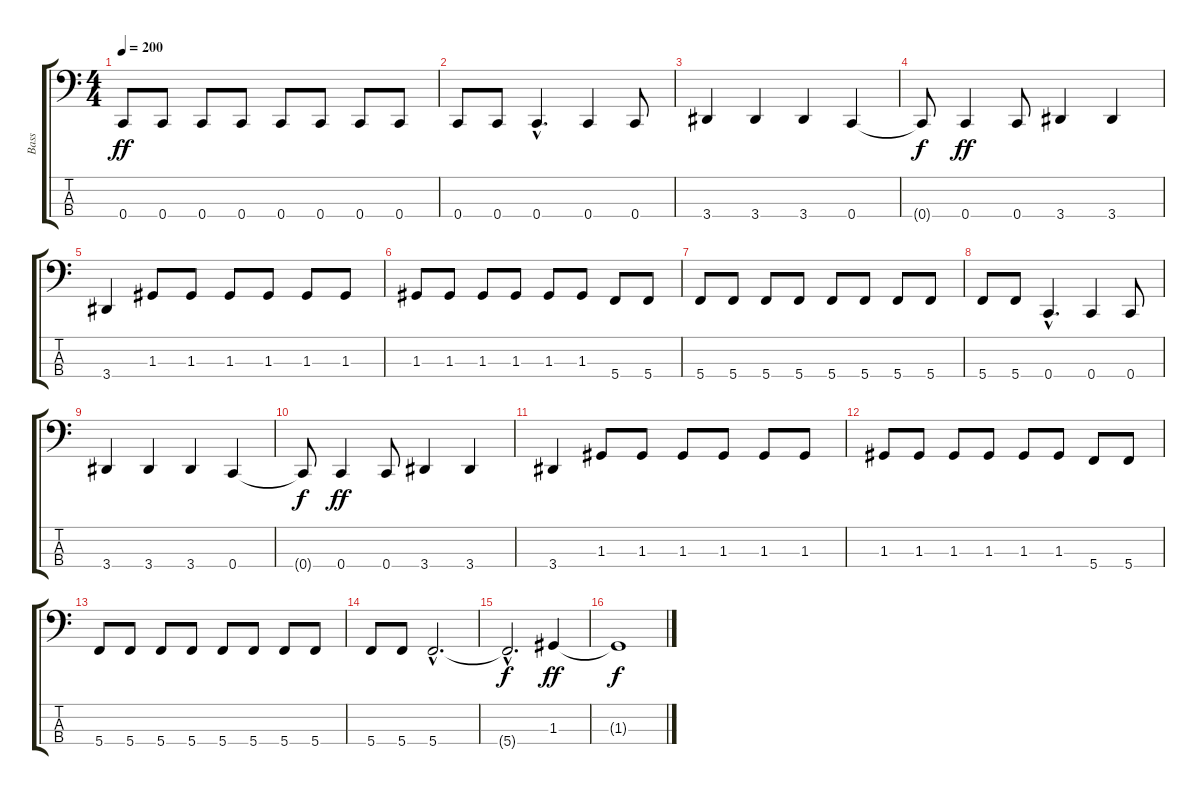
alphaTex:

\track ("Bass" "Bass") {instrument electricbasspick}
\staff {score tabs}
\tuning (F2 C2 G1 C1) {hide}
\ts (4 4)
\tempo 200
\clef f4
\ks c
0.4.8{dy ff} 0.4.8 0.4.8 0.4.8 0.4.8 0.4.8 0.4.8 0.4.8 |
0.4.8 0.4.8 0.4{hac}.4{d} 0.4.4 0.4.8 |
3.4.4 3.4.4 3.4.4 0.4.4 |
0.4{t}.8{dy f} 0.4.4{dy ff} 0.4.8 3.4.4 3.4.4 |
3.4.4 1.3.8 1.3.8 1.3.8 1.3.8 1.3.8 1.3.8 |
1.3.8 1.3.8 1.3.8 1.3.8 1.3.8 1.3.8 5.4.8 5.4.8 |
5.4.8 5.4.8 5.4.8 5.4.8 5.4.8 5.4.8 5.4.8 5.4.8 |
5.4.8 5.4.8 0.4{hac}.4{d} 0.4.4 0.4.8 |
3.4.4 3.4.4 3.4.4 0.4.4 |
0.4{t}.8{dy f} 0.4.4{dy ff} 0.4.8 3.4.4 3.4.4 |
3.4.4 1.3.8 1.3.8 1.3.8 1.3.8 1.3.8 1.3.8 |
1.3.8 1.3.8 1.3.8 1.3.8 1.3.8 1.3.8 5.4.8 5.4.8 |
5.4.8 5.4.8 5.4.8 5.4.8 5.4.8 5.4.8 5.4.8 5.4.8 |
5.4.8 5.4.8 5.4{hac}.2{d} |
5.4{hac t}.2{d dy f} 1.3.4{dy ff} |
1.3{t}.1{dy f}
